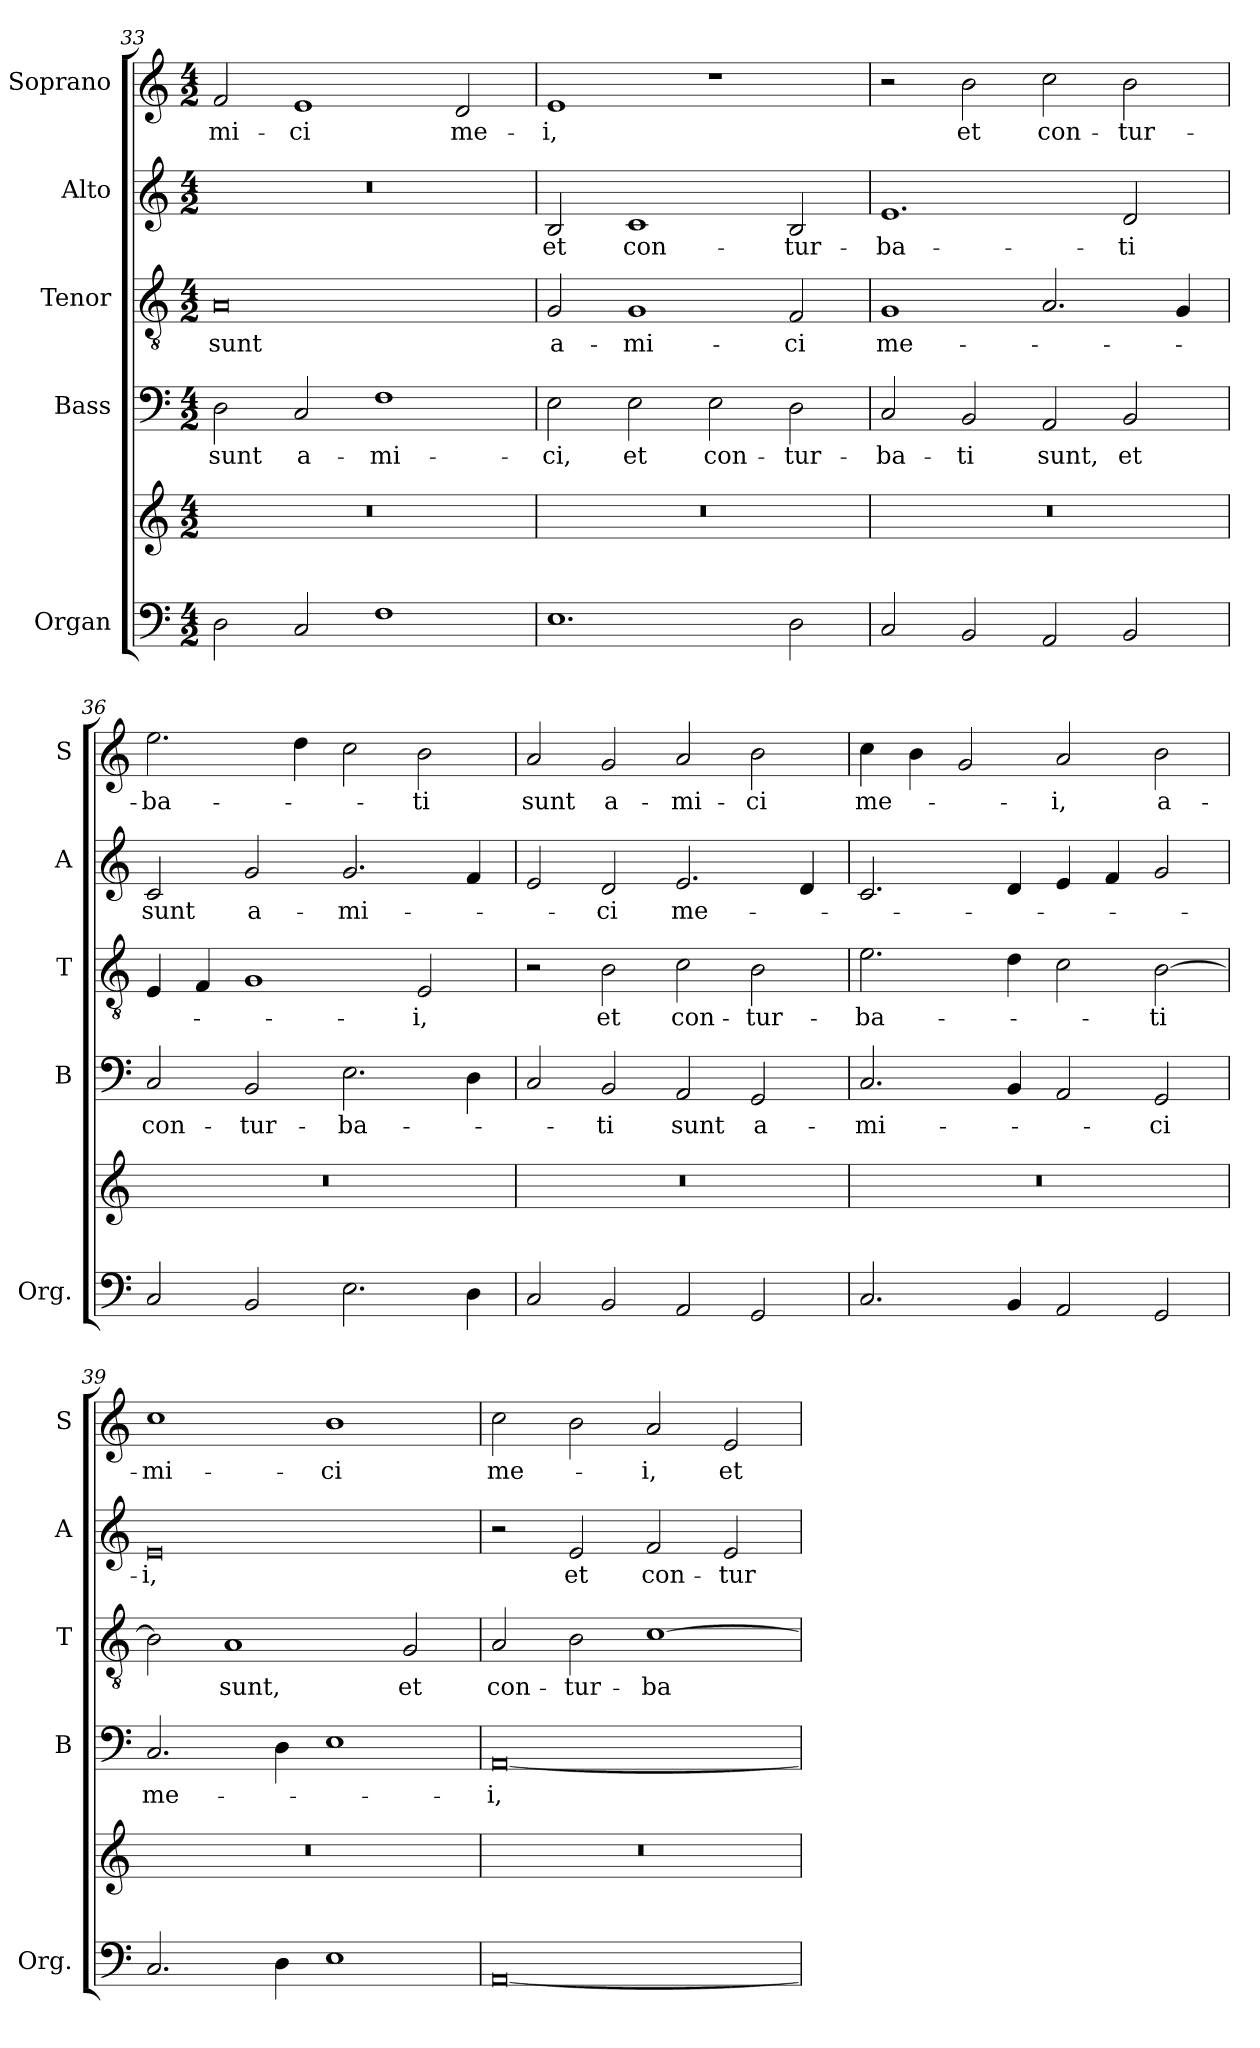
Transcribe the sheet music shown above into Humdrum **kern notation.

**kern	**kern	**kern	**text	**kern	**text	**kern	**text	**kern	**text
*part5	*part5	*part4	*part4	*part3	*part3	*part2	*part2	*part1	*part1
*staff6	*staff5	*staff4	*staff4	*staff3	*staff3	*staff2	*staff2	*staff1	*staff1
*I"Organ	*	*I"Bass	*	*I"Tenor	*	*I"Alto	*	*I"Soprano	*
*I'Org.	*	*I'B	*	*I'T	*	*I'A	*	*I'S	*
*clefF4	*clefG2	*clefF4	*	*clefGv2	*	*clefG2	*	*clefG2	*
*k[]	*k[]	*k[]	*	*k[]	*	*k[]	*	*k[]	*
*C:	*C:	*C:	*	*C:	*	*C:	*	*C:	*
*M4/2	*M4/2	*M4/2	*	*M4/2	*	*M4/2	*	*M4/2	*
=33	=33	=33	=33	=33	=33	=33	=33	=33	=33
!	!	!	!LO:LY:b	!	!LO:LY:b	!	!	!	!LO:LY:b
2D\	0r	2D\	sunt	0A	sunt	0r	.	2f/	-mi-
!	!	!	!LO:LY:b	!	!	!	!	!	!LO:LY:b
2C/	.	2C/	a-	.	.	.	.	1e	-ci
!	!	!	!LO:LY:b	!	!	!	!	!	!
1F	.	1F	-mi-	.	.	.	.	.	.
!	!	!	!	!	!	!	!	!	!LO:LY:b
.	.	.	.	.	.	.	.	2d/	me-
=34	=34	=34	=34	=34	=34	=34	=34	=34	=34
!	!	!	!LO:LY:b	!	!LO:LY:b	!	!LO:LY:b	!	!LO:LY:b
1.E	0r	2E\	-ci,	2G/	a-	2B/	et	1e	-i,
!	!	!	!LO:LY:b	!	!LO:LY:b	!	!LO:LY:b	!	!
.	.	2E\	et	1G	-mi-	1c	con-	.	.
!	!	!	!LO:LY:b	!	!	!	!	!	!
.	.	2E\	con-	.	.	.	.	1r	.
!	!	!	!LO:LY:b	!	!LO:LY:b	!	!LO:LY:b	!	!
2D\	.	2D\	-tur-	2F/	-ci	2B/	-tur-	.	.
=35	=35	=35	=35	=35	=35	=35	=35	=35	=35
!	!	!	!LO:LY:b	!	!LO:LY:b	!	!LO:LY:b	!	!
2C/	0r	2C/	-ba-	1G	me-	1.e	-ba-	2r	.
!	!	!	!LO:LY:b	!	!	!	!	!	!LO:LY:b
2BB/	.	2BB/	-ti	.	.	.	.	2b\	et
!	!	!	!LO:LY:b	!	!	!	!	!	!LO:LY:b
2AA/	.	2AA/	sunt,	2.A/	.	.	.	2cc\	con-
!	!	!	!LO:LY:b	!	!	!	!LO:LY:b	!	!LO:LY:b
2BB/	.	2BB/	et	.	.	2d/	-ti	2b\	-tur-
.	.	.	.	4G/	.	.	.	.	.
!!LO:LB:g=z
=36	=36	=36	=36	=36	=36	=36	=36	=36	=36
!	!	!	!LO:LY:b	!	!	!	!LO:LY:b	!	!LO:LY:b
2C/	0r	2C/	con-	4E/	.	2c/	sunt	2.ee\	-ba-
.	.	.	.	4F/	.	.	.	.	.
!	!	!	!LO:LY:b	!	!	!	!LO:LY:b	!	!
2BB/	.	2BB/	-tur-	1G	.	2g/	a-	.	.
.	.	.	.	.	.	.	.	4dd\	.
!	!	!	!LO:LY:b	!	!	!	!LO:LY:b	!	!
2.E\	.	2.E\	-ba-	.	.	2.g/	-mi-	2cc\	.
!	!	!	!	!	!LO:LY:b	!	!	!	!LO:LY:b
.	.	.	.	2E/	-i,	.	.	2b\	-ti
4D\	.	4D\	.	.	.	4f/	.	.	.
=37	=37	=37	=37	=37	=37	=37	=37	=37	=37
!	!	!	!	!	!	!	!	!	!LO:LY:b
2C/	0r	2C/	.	2r	.	2e/	.	2a/	sunt
!	!	!	!LO:LY:b	!	!LO:LY:b	!	!LO:LY:b	!	!LO:LY:b
2BB/	.	2BB/	-ti	2B\	et	2d/	-ci	2g/	a-
!	!	!	!LO:LY:b	!	!LO:LY:b	!	!LO:LY:b	!	!LO:LY:b
2AA/	.	2AA/	sunt	2c\	con-	2.e/	me-	2a/	-mi-
!	!	!	!LO:LY:b	!	!LO:LY:b	!	!	!	!LO:LY:b
2GG/	.	2GG/	a-	2B\	-tur-	.	.	2b\	-ci
.	.	.	.	.	.	4d/	.	.	.
=38	=38	=38	=38	=38	=38	=38	=38	=38	=38
!	!	!	!LO:LY:b	!	!LO:LY:b	!	!	!	!LO:LY:b
2.C/	0r	2.C/	-mi-	2.e\	-ba-	2.c/	.	4cc\	me-
.	.	.	.	.	.	.	.	4b\	.
.	.	.	.	.	.	.	.	2g/	.
4BB/	.	4BB/	.	4d\	.	4d/	.	.	.
!	!	!	!	!	!	!	!	!	!LO:LY:b
2AA/	.	2AA/	.	2c\	.	4e/	.	2a/	-i,
.	.	.	.	.	.	4f/	.	.	.
!	!	!	!LO:LY:b	!	!LO:LY:b	!	!	!	!LO:LY:b
2GG/	.	2GG/	-ci	[2B\	-ti	2g/	.	2b\	a-
=39	=39	=39	=39	=39	=39	=39	=39	=39	=39
!	!	!	!LO:LY:b	!	!	!	!LO:LY:b	!	!LO:LY:b
2.C/	0r	2.C/	me-	2B\]	.	0e	-i,	1cc	-mi-
!	!	!	!	!	!LO:LY:b	!	!	!	!
.	.	.	.	1A	sunt,	.	.	.	.
4D\	.	4D\	.	.	.	.	.	.	.
!	!	!	!	!	!	!	!	!	!LO:LY:b
1E	.	1E	.	.	.	.	.	1b	-ci
!	!	!	!	!	!LO:LY:b	!	!	!	!
.	.	.	.	2G/	et	.	.	.	.
=40	=40	=40	=40	=40	=40	=40	=40	=40	=40
!	!	!	!LO:LY:b	!	!LO:LY:b	!	!	!	!LO:LY:b
[0AA	0r	[0AA	-i,	2A/	con-	2r	.	2cc\	me-
!	!	!	!	!	!LO:LY:b	!	!LO:LY:b	!	!
.	.	.	.	2B\	-tur-	2e/	et	2b\	.
!	!	!	!	!	!LO:LY:b	!	!LO:LY:b	!	!LO:LY:b
.	.	.	.	[1c	-ba-	2f/	con-	2a/	-i,
!	!	!	!	!	!	!	!LO:LY:b	!	!LO:LY:b
.	.	.	.	.	.	2e/	-tur-	2e/	et
=	=	=	=	=	=	=	=	=	=
*-	*-	*-	*-	*-	*-	*-	*-	*-	*-
